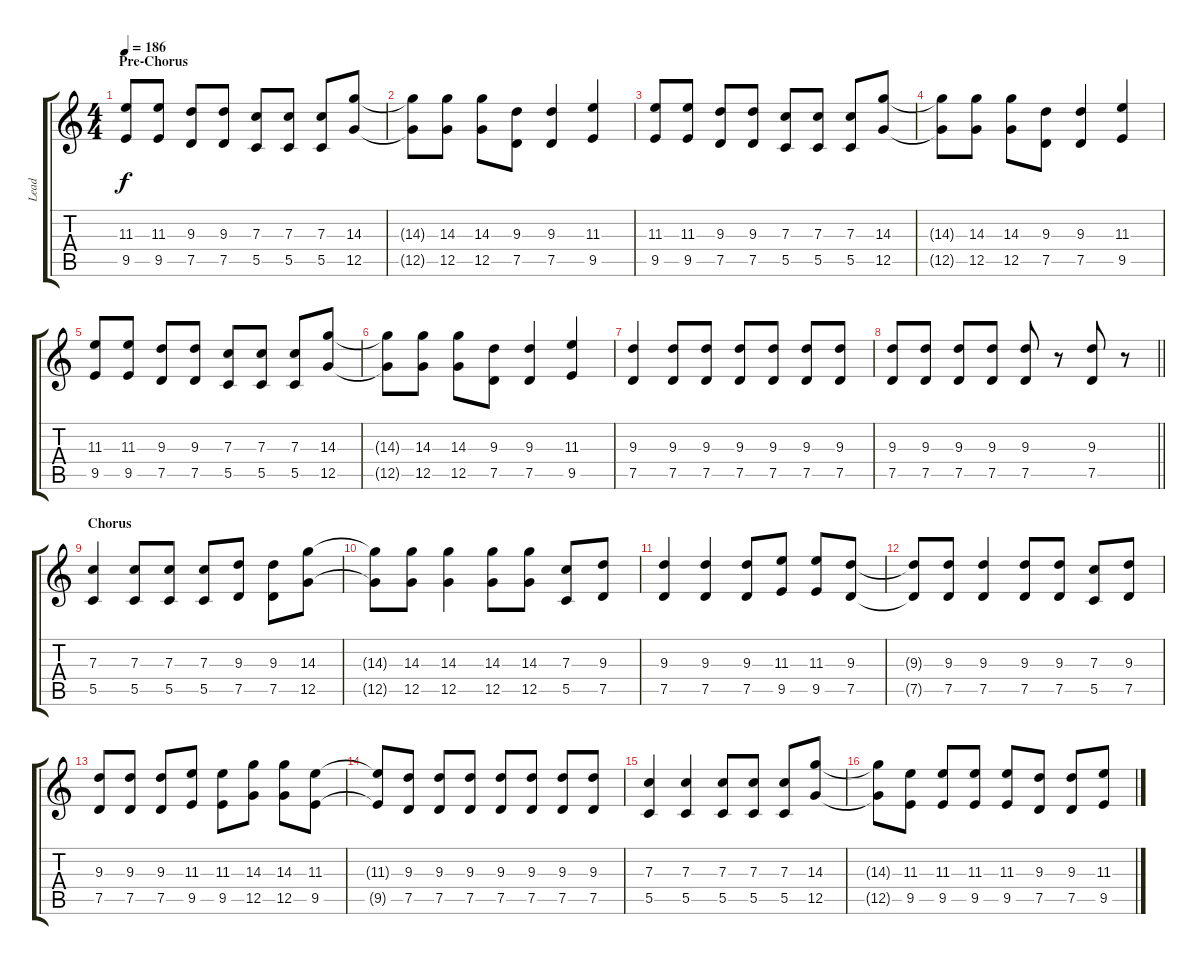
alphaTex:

\track ("Lead" "Lead") {instrument overdrivenguitar}
\staff {score tabs}
\tuning (D4 A3 F3 C3 G2 C2) {hide}
\ts (4 4)
\section ("" "Pre-Chorus")
\tempo 186
\clef g2
\ks c
(11.3 9.5).8{dy f} (11.3 9.5).8 (9.3 7.5).8 (9.3 7.5).8 (7.3 5.5).8 (7.3 5.5).8 (7.3 5.5).8 (14.3 12.5).8 |
(14.3{t} 12.5{t}).8 (14.3 12.5).8 (14.3 12.5).8 (9.3 7.5).8 (9.3 7.5).4 (11.3 9.5).4 |
(11.3 9.5).8 (11.3 9.5).8 (9.3 7.5).8 (9.3 7.5).8 (7.3 5.5).8 (7.3 5.5).8 (7.3 5.5).8 (14.3 12.5).8 |
(14.3{t} 12.5{t}).8 (14.3 12.5).8 (14.3 12.5).8 (9.3 7.5).8 (9.3 7.5).4 (11.3 9.5).4 |
(11.3 9.5).8 (11.3 9.5).8 (9.3 7.5).8 (9.3 7.5).8 (7.3 5.5).8 (7.3 5.5).8 (7.3 5.5).8 (14.3 12.5).8 |
(14.3{t} 12.5{t}).8 (14.3 12.5).8 (14.3 12.5).8 (9.3 7.5).8 (9.3 7.5).4 (11.3 9.5).4 |
(9.3 7.5).4 (9.3 7.5).8 (9.3 7.5).8 (9.3 7.5).8 (9.3 7.5).8 (9.3 7.5).8 (9.3 7.5).8 |
\barLineRight lightlight
(9.3 7.5).8 (9.3 7.5).8 (9.3 7.5).8 (9.3 7.5).8 (9.3 7.5).8 r.8 (9.3 7.5).8 r.8 |
\section ("" "Chorus")
(7.3 5.5).4 (7.3 5.5).8 (7.3 5.5).8 (7.3 5.5).8 (9.3 7.5).8 (9.3 7.5).8 (14.3 12.5).8 |
(14.3{t} 12.5{t}).8 (14.3 12.5).8 (14.3 12.5).4 (14.3 12.5).8 (14.3 12.5).8 (7.3 5.5).8 (9.3 7.5).8 |
(9.3 7.5).4 (9.3 7.5).4 (9.3 7.5).8 (11.3 9.5).8 (11.3 9.5).8 (9.3 7.5).8 |
(9.3{t} 7.5{t}).8 (9.3 7.5).8 (9.3 7.5).4 (9.3 7.5).8 (9.3 7.5).8 (7.3 5.5).8 (9.3 7.5).8 |
(9.3 7.5).8 (9.3 7.5).8 (9.3 7.5).8 (11.3 9.5).8 (11.3 9.5).8 (14.3 12.5).8 (14.3 12.5).8 (11.3 9.5).8 |
(11.3{t} 9.5{t}).8 (9.3 7.5).8 (9.3 7.5).8 (9.3 7.5).8 (9.3 7.5).8 (9.3 7.5).8 (9.3 7.5).8 (9.3 7.5).8 |
(7.3 5.5).4 (7.3 5.5).4 (7.3 5.5).8 (7.3 5.5).8 (7.3 5.5).8 (14.3 12.5).8 |
(14.3{t} 12.5{t}).8 (11.3 9.5).8 (11.3 9.5).8 (11.3 9.5).8 (11.3 9.5).8 (9.3 7.5).8 (9.3 7.5).8 (11.3 9.5).8
